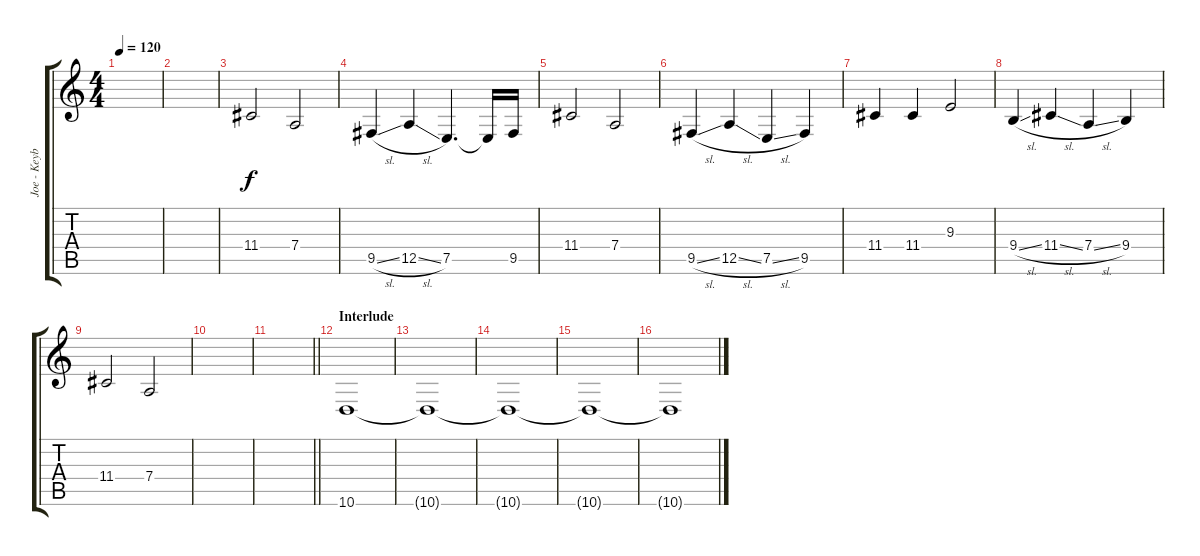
\track ("Joe - Keyboards" "Joe - Keyb") {instrument pad8sweep}
\staff {score tabs}
\tuning (E4 B3 G3 D3 A2 E2) {hide}
\ts (4 4)
\tempo 120
\clef g2
\ks c
|
|
11.4.2{balance 8 instrument lead2sawtooth} 7.4.2 |
9.5{sl}.4 12.5{sl}.4 7.5.4{d} 7.5{t}.16 9.5.16 |
11.4.2 7.4.2 |
9.5{sl}.4 12.5{sl}.4 7.5{sl}.4 9.5.4 |
11.4.4 11.4.4 9.3.2 |
9.4{sl}.4 11.4{sl}.4 7.4{sl}.4 9.4.4 |
11.4.2 7.4.2 |
|
\barLineRight lightlight
|
\section ("" "Interlude")
10.6.1{volume 14 balance 8 instrument pad8sweep} |
10.6{t}.1 |
10.6{t}.1 |
10.6{t}.1 |
10.6{t}.1
